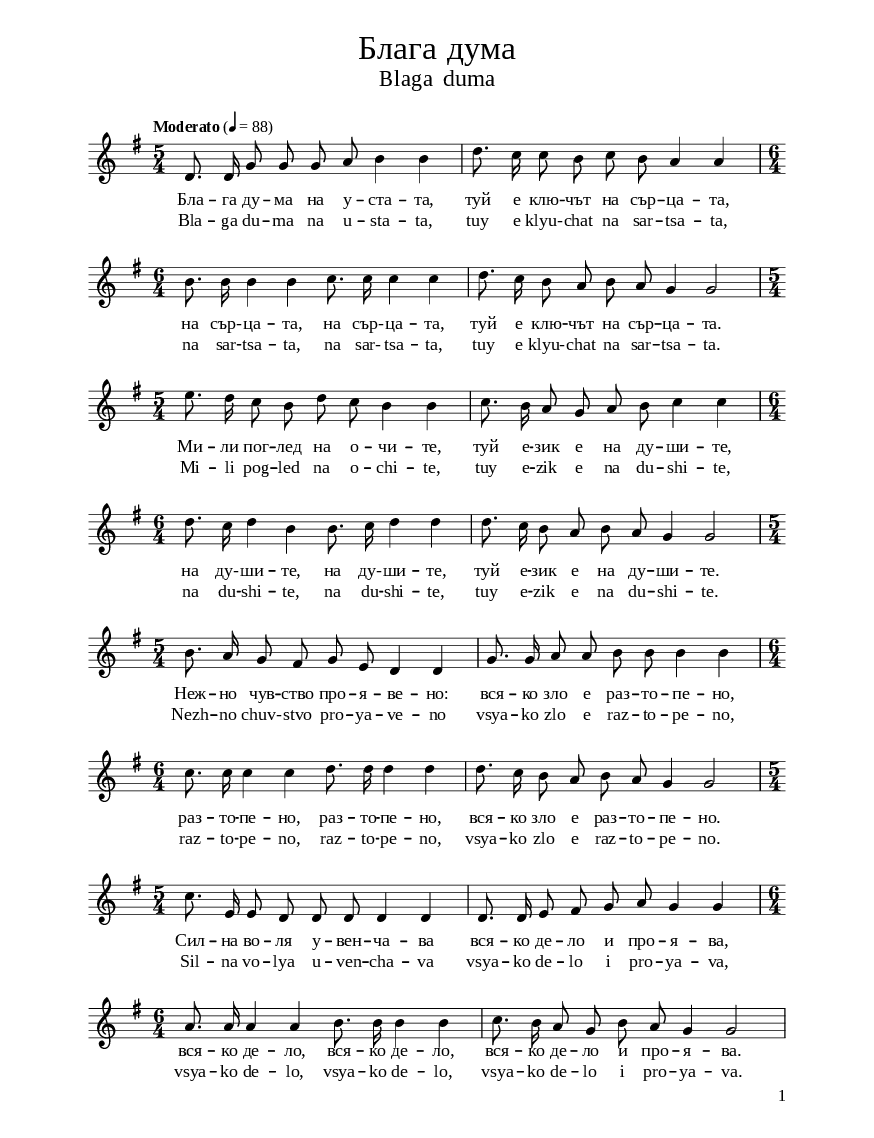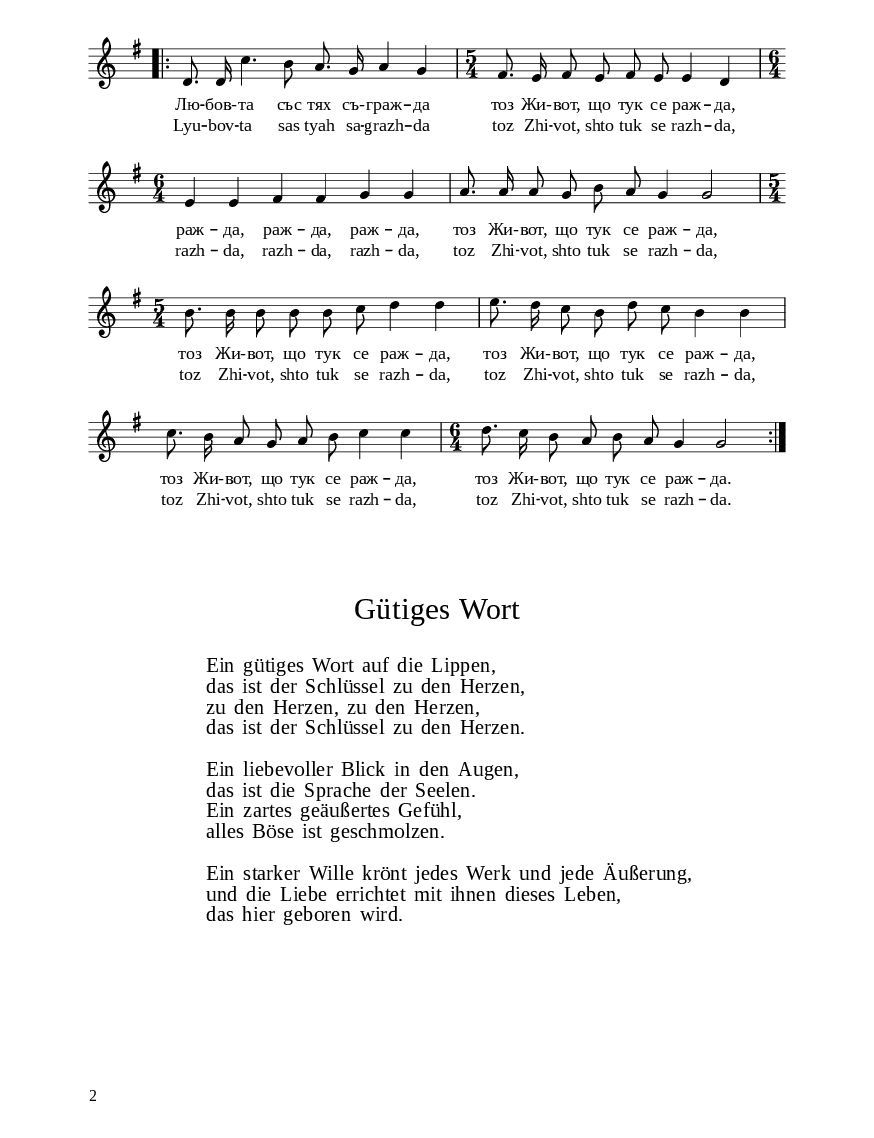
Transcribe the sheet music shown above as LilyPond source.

\version "2.22.0"

\paper {
  #(set-paper-size "a5")
}

\bookpart {
  \paper {
    print-all-headers = ##t
    print-page-number = ##t
    print-first-page-number = ##t

    % put page numbers on the bottom
    oddHeaderMarkup = \markup ""
    evenHeaderMarkup = \markup ""
    oddFooterMarkup = \markup
    \fill-line {
      ""
      \on-the-fly #print-page-number-check-first \fromproperty #'page:page-number-string
    }
    evenFooterMarkup = \markup
    \fill-line {
      \on-the-fly #print-page-number-check-first \fromproperty #'page:page-number-string
      ""
    }

    left-margin = 1.5\cm
    right-margin = 1.5\cm
    top-margin = 1.6\cm
    bottom-margin = 1.2\cm
    ragged-bottom = ##t % do not spread the staves to fill the whole vertical space

    % change lyrics and titles font (affects notes also)
    fonts =
    #(make-pango-font-tree
      "Times New Roman"
      "DejaVu Sans"
      "DejaVu Sans Mono"
      (/ (* staff-height pt) 3.6))

    % change distance between staves
    system-system-spacing =
    #'((basic-distance . 12)
       (minimum-distance . 6)
       (padding . 1)
       (stretchability . 12))
  }

  \header {
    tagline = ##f
  }

  \score{
    \layout {
      indent = 0.0\cm % remove first line indentation
      %ragged-last = ##t % do not spread last line to fill the whole space
      \context {
        \Score
        \omit BarNumber %remove bar numbers
      } % context

      \context {
        % change staff size
        \Staff
        fontSize = #+0 % affects notes size only
        \override StaffSymbol #'staff-space = #(magstep -3)
        \override StaffSymbol #'thickness = #0.5
        \override BarLine #'hair-thickness = #1
        %\override StaffSymbol #'ledger-line-thickness = #'(0 . 0)
      }

      \context {
        % adjust space between staff and lyrics and between the two lyric lines
        \Lyrics
        \override VerticalAxisGroup.nonstaff-relatedstaff-spacing = #'((basic-distance . 4.5))
        \override VerticalAxisGroup.nonstaff-nonstaff-spacing = #'((minimum-distance . 2))
      }
    } % layout

    \new Voice \absolute {

      \clef treble
      \key g \major
      \time 5/4
      %\tempo "Moderato" 8 = 160
      \tempo \markup {
        % make tempo note smaller
        \concat {
          "Moderato" \normal-text { " (" }
          \teeny \general-align #Y #DOWN \note {4} #0.8
          \normal-text { " = 88)" }
        }
      }
      \autoBeamOff
  
 d'8. d'16 g'8 g' g' a' b'4 b' | d''8. c''16 c''8 b' c'' b' a'4 a' \break | 
 
 \time 6/4  b'8. b'16 b'4 b' c''8. c''16 c''4 c'' | d''8. c''16 b'8 a' b' a' g'4 g'2 \break |
 
 \time 5/4  e''8. d''16 c''8 b' d'' c'' b'4 b' | c''8. b'16 a'8 g' a' b' c''4 c'' \break |
  
  \time 6/4  d''8. c''16 d''4 b' b'8. c''16 d''4 d'' | d''8. c''16 b'8 a' b' a' g'4 g'2 \break |
  
  \time 5/4  b'8. a'16 g'8 fis' g' e' d'4 d' | g'8. g'16 a'8 a' b' b' b'4 b' \break | 
  
  \time 6/4  c''8. c''16 c''4 c'' d''8. d''16 d''4 d'' | d''8. c''16 b'8 a' b' a' g'4 g'2 \break |
  
  \time 5/4  c''8. e'16 e'8 d' d' d' d'4 d' | d'8. d'16 e'8 fis' g' a' g'4 g' | \break
 
 \time 6/4  a'8. a'16 a'4 a' b'8. b'16 b'4 b' | c''8. b'16 a'8 g' b' a' g'4 g'2 \break | 


\repeat volta 2 { d'8. d'16 c''4. b'8 a'8. g'16 a'4 g' | \time 5/4  fis'8. e'16 fis'8 e' fis' e' e'4 d' \break | 
                  
\time 6/4  e'4 e' fis' fis' g' g' | a'8. a'16 a'8 g' b' a' g'4 g'2 \break | 

    \time 5/4  b'8. b'16 b'8 b' b' c'' d''4 d'' | e''8. d''16 c''8 b' d'' c'' b'4 b' \break | 
    
    c''8. b'16 a'8 g' a' b' c''4 c'' | \time 6/4  d''8. c''16 b'8 a' b' a' g'4 g'2 \break |
  }
  }

    \addlyrics {
     Бла -- га ду
  -- ма на у -- ста -- та, туй е клю -- чът на
  сър -- ца -- та, на "сър-" -- ца -- та, на "сър-" --
  ца -- та, туй е клю -- чът на сър -- ца -- та.
  Ми -- ли пог -- лед на о -- чи -- те, туй е --
  зик е на ду -- ши -- те, на "ду-" -- ши -- те, на
  "ду-" -- ши -- те, туй е -- зик е на ду -- ши --
  те. Неж -- но чув -- ство про -- я -- ве -- но: 
  вся -- ко зло е раз -- то -- пе -- но, раз -- то
  -- пе -- но, раз -- то -- пе -- но, вся -- ко зло
  е раз -- то -- пе -- но. Сил -- на во -- ля у --
  вен -- ча -- ва вся -- ко де -- ло и про -- я --
  ва, вся -- ко де -- ло, вся -- ко де -- ло, вся
  -- ко де -- ло и про -- я -- ва. Лю -- "бов-" -- та
  със тях "съ-" -- граж -- да тоз "Жи-" -- вот, що тук
  се раж -- да, раж -- да, раж -- да, раж -- да,
  тоз "Жи-" -- вот, що тук се раж -- да, тоз "Жи-" --
  вот, що тук се раж -- да, тоз "Жи-" -- вот, що
  тук се раж -- да, тоз "Жи-" -- вот, що тук се раж
  -- да, тоз "Жи-" -- вот, що тук се раж -- да.
    }
    \addlyrics {
    Bla -- ga du -- ma
  na u -- sta -- ta, tuy e "klyu-" -- chat na sar -- tsa -- ta, na
  sar -- tsa -- ta, na "sar-" -- tsa -- ta, tuy e "klyu-" -- chat na sar
  -- tsa -- ta. Mi -- li pog -- led na o -- chi -- te, tuy e --
  zik e na du -- shi -- te, na du -- shi -- te, na du -- shi --
  te, tuy e -- zik e na du -- shi -- te. Nezh -- no "chuv-" -- stvo
  pro -- ya -- ve -- no vsya -- ko zlo e raz -- to -- pe -- no, raz
  -- to -- pe -- no, raz -- to -- pe -- no, vsya -- ko zlo e raz
  -- to -- pe -- no. Sil -- na vo -- lya u -- ven -- cha -- va vsya
  -- ko de -- lo i pro -- ya -- va, vsya -- ko de -- lo, vsya --
  ko de -- lo, vsya -- ko de -- lo i pro -- ya -- va. Lyu -- bov
  -- ta sas tyah sa -- grazh -- da toz Zhi -- vot, shto tuk se razh
  -- da, razh -- da, razh -- da, razh -- da, toz Zhi -- vot,
  shto tuk se razh -- da, toz Zhi -- vot, shto tuk se razh --
  da, toz Zhi -- vot, shto tuk se razh -- da, toz Zhi -- vot,
  shto tuk se razh -- da, toz Zhi -- vot, shto tuk se razh --
  da.}

      \header {
        title = \markup \column \normal-text \fontsize #2.5 {
          \center-align
          \line {Блага дума}
          \vspace #-0.6
          \center-align
          \line \fontsize #-3 { Blaga duma }
          \vspace #-0.8
          \center-align
          \line \fontsize #-3 { " " }
        }
      }

      \midi{}

    } % score
    
    \markup {
      \column  {
        \line { " " }
        \line { " " }
      }
    }


    

    % include foreign translation(s) of the song
    \version "2.22.0"

\markup \fill-line { \fontsize #6 "Gütiges Wort" }
\markup \null
\markup \null
\markup \fontsize #+2.5 {
    \hspace #10
    \override #'(baseline-skip . 2)
    
        \column {
     \line { " " }      
    \line { " "Ein gütiges Wort auf die Lippen, }

  \line { " "das ist der Schlüssel zu den Herzen,}

  \line { " "zu den Herzen, zu den Herzen,}

  \line { " "das ist der Schlüssel zu den Herzen.}
 \line { " " }      

  \line { " "Ein liebevoller Blick in den Augen,}

  \line { " "das ist die Sprache der Seelen.}

  \line { " "Ein zartes geäußertes Gefühl, }

  \line { " "alles Böse ist geschmolzen.}
 \line { " " }      

  \line { " "Ein starker Wille krönt jedes Werk und jede Äußerung,}

  \line { " "und die Liebe errichtet mit ihnen dieses Leben, }

  \line { " "das hier geboren wird.}

      
      
       
    }
    
    
}
    


  } % bookpart
